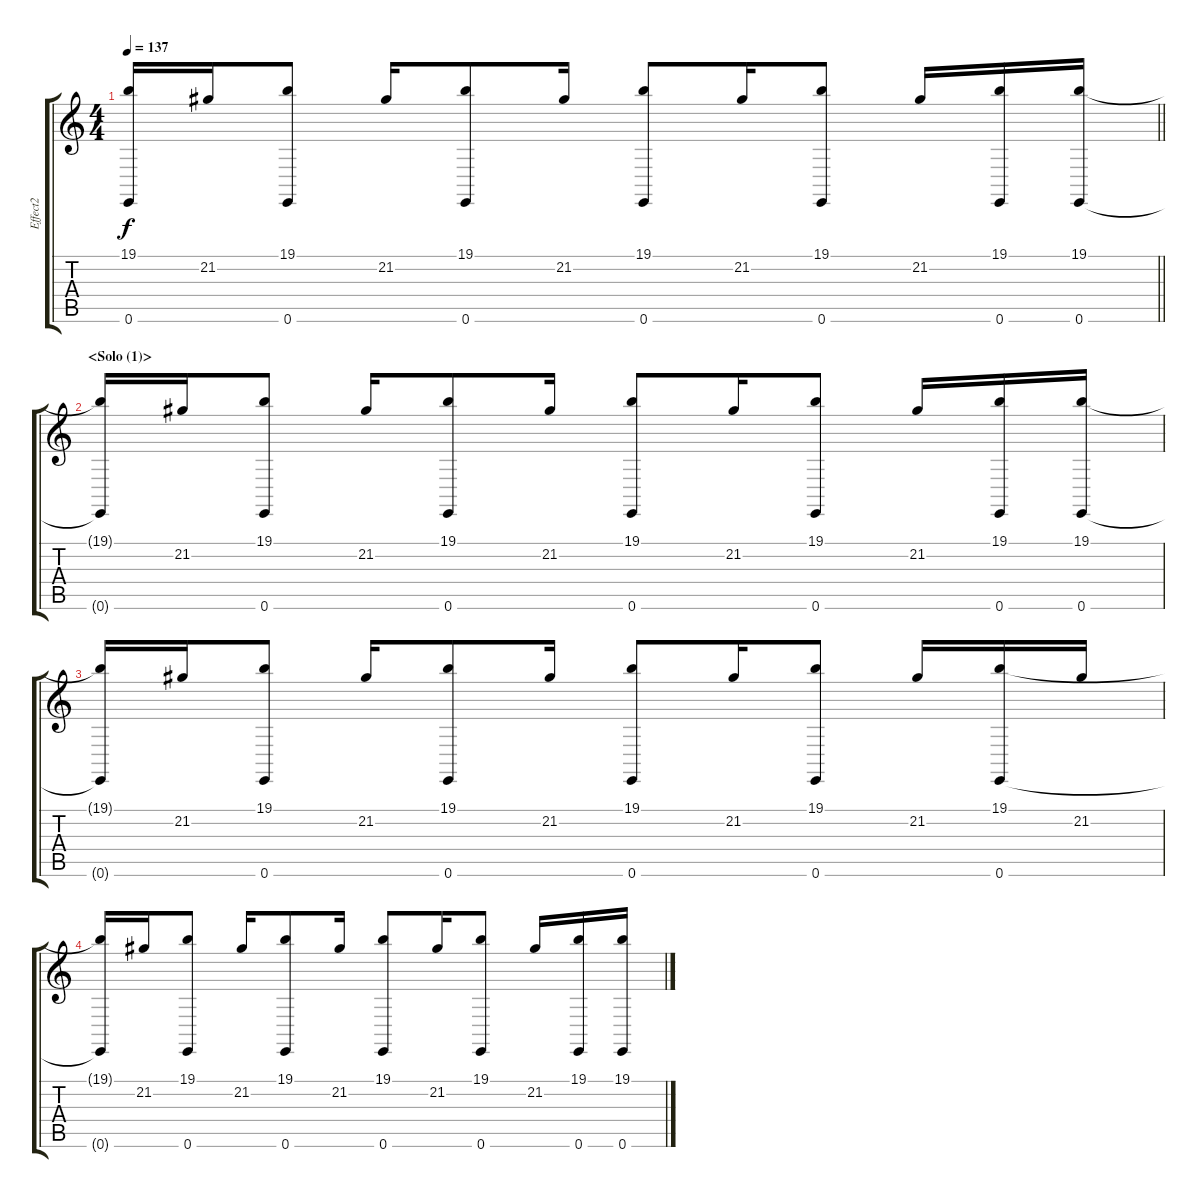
\track ("Effect2" "Effect2") {instrument fx5brightness}
\staff {score tabs}
\tuning (E4 B3 G3 D3 A2 E2) {hide}
\ts (4 4)
\tempo 137
\clef g2
\barLineRight lightlight
\ks c
(19.1{t} 0.6{t}).16{dy f volume 5} 21.2.16{volume 3} (19.1 0.6).8 21.2.16 (19.1 0.6).8 21.2.16 (19.1 0.6).8 21.2.16 (19.1 0.6).8 21.2.16 (19.1 0.6).16{volume 5} (19.1 0.6).16 |
\section ("" "<Solo (1)>")
(19.1{t} 0.6{t}).16{volume 5} 21.2.16{volume 3} (19.1 0.6).8 21.2.16 (19.1 0.6).8 21.2.16 (19.1 0.6).8 21.2.16 (19.1 0.6).8 21.2.16 (19.1 0.6).16{volume 5} (19.1 0.6).16 |
(19.1{t} 0.6{t}).16{volume 5} 21.2.16 (19.1 0.6).8 21.2.16 (19.1 0.6).8 21.2.16 (19.1 0.6).8 21.2.16 (19.1 0.6).8 21.2.16 (19.1 0.6).16 21.2.16 |
(19.1{t} 0.6{t}).16{volume 5} 21.2.16{volume 3} (19.1 0.6).8 21.2.16 (19.1 0.6).8 21.2.16 (19.1 0.6).8 21.2.16 (19.1 0.6).8 21.2.16 (19.1 0.6).16{volume 5} (19.1 0.6).16
